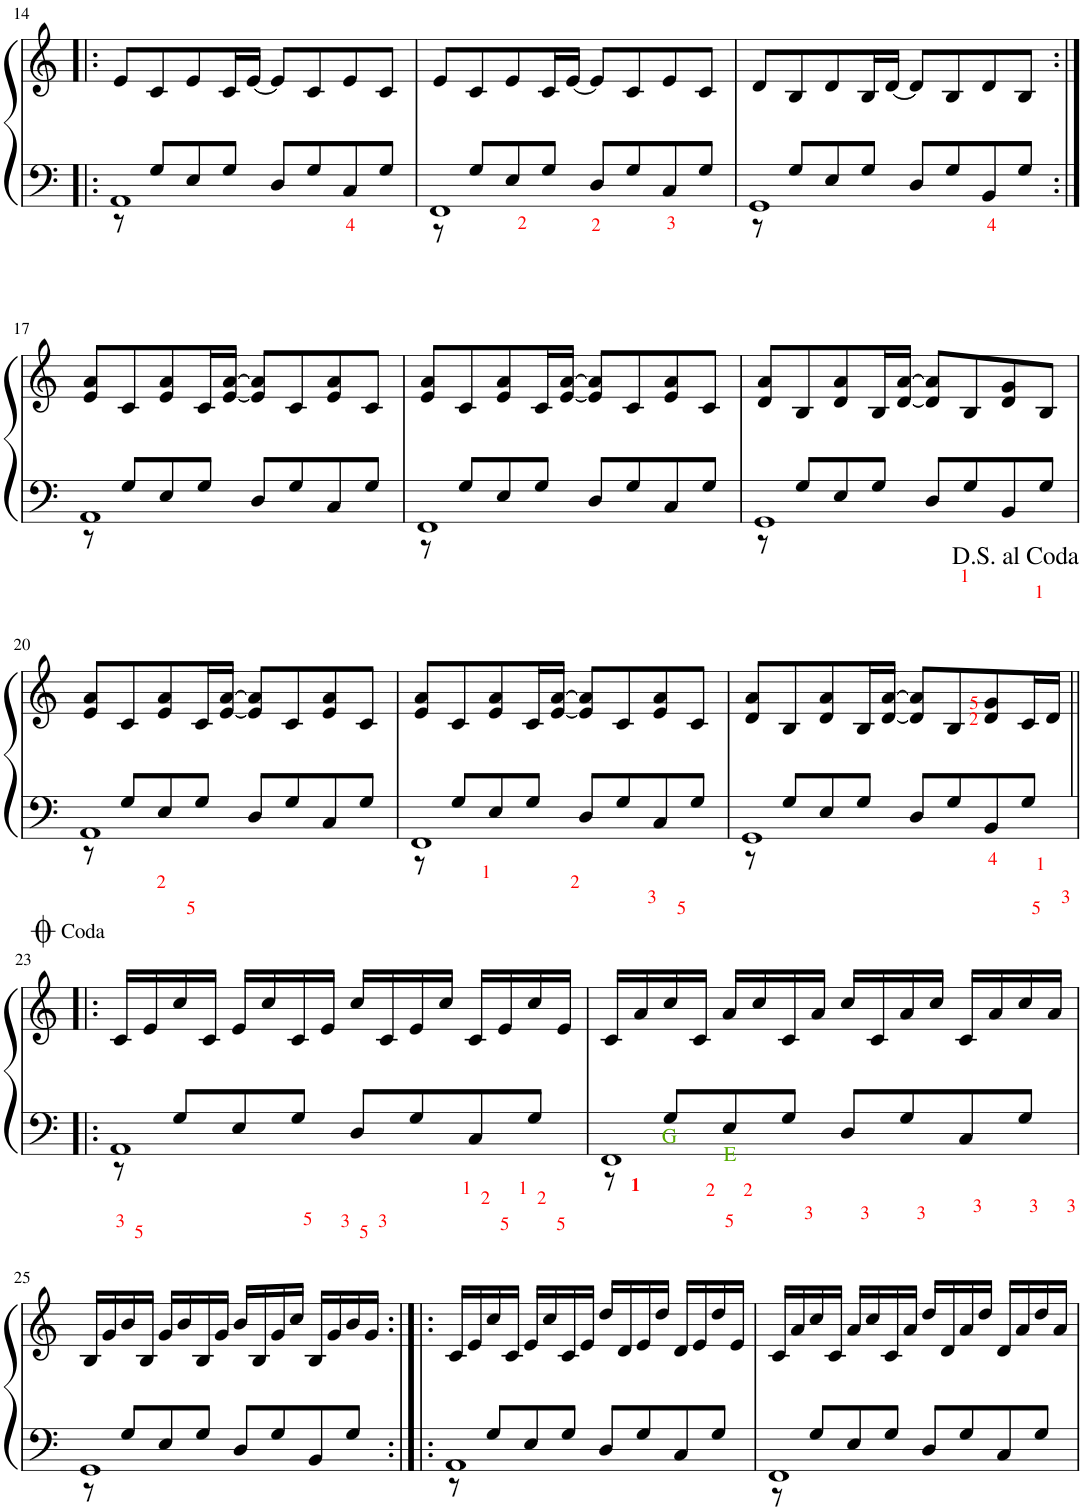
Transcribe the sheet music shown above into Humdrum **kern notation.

**kern	**kern
*part1	*part1
*staff2	*staff1
*I"Piano	*
*I'Pno.	*
!!LO:PB:g=z
*clefF4	*clefG2
*k[]	*k[]
*M2/2	*M2/2
*met(c)	*met(c)
=14!|:	=14!|:
*^	*
1AA	8r	8e/L
.	8G/L	8c/
.	8E/	8e/
.	8G/J	16c/L
.	.	[16e/JJ
.	8D/L	8e/L]
.	8G/	8c/
.	8C/	8e/
.	8G/J	8c/J
=15	=15	=15
1FF	8r	8e/L
.	8G/L	8c/
.	8E</	8e/
.	8G/J	16c/L
.	.	[16e/JJ
.	8D/L	8e/L]
.	8G/	8c/
.	8C/	8e/
.	8G/J	8c/J
=16	=16	=16
1GG	8r	8d/L
.	8G/L	8B/
.	8E/	8d/
.	8G/J	16B/L
.	.	[16d/JJ
.	8D/L	8d/L]
.	8G/	8B/
.	8BB/	8d/
.	8G/J	8B/J
!!LO:LB:g=z
=17:|!	=17:|!	=17:|!
1AA	8r	8e/ 8a/L
.	8G/L	8c/
.	8E/	8e/ 8a/
.	8G/J	16c/L
.	.	[16e/ [16a/JJ
.	8D/L	8e/] 8a/]L
.	8G/	8c/
.	8C/	8e/ 8a/
.	8G/J	8c/J
=18	=18	=18
1FF	8r	8e/ 8a/L
.	8G/L	8c/
.	8E/	8e/ 8a/
.	8G/J	16c/L
.	.	[16e/ [16a/JJ
.	8D/L	8e/] 8a/]L
.	8G/	8c/
.	8C/	8e/ 8a/
.	8G/J	8c/J
=19	=19	=19
1GG	8r	8d/ 8a/L
.	8G/L	8B/
.	8E/	8d/ 8a/
.	8G/J	16B/L
.	.	[16d/ [16a/JJ
.	8D/L	8d/] 8a/]L
.	8G/	8B/
.	8BB/	8d/ 8g/
.	8G/J	8B/J
!!LO:LB:g=z
=20	=20	=20
1AA	8r	8e/ 8a/L
.	8G/L	8c/
.	8E/	8e/ 8a/
.	8G/J	16c/L
.	.	[16e/ [16a/JJ
.	8D/L	8e/] 8a/]L
.	8G/	8c/
.	8C/	8e/ 8a/
.	8G/J	8c/J
=21	=21	=21
1FF	8r	8e/ 8a/L
.	8G/L	8c/
.	8E/	8e/ 8a/
.	8G/J	16c/L
.	.	[16e/ [16a/JJ
.	8D/L	8e/] 8a/]L
.	8G/	8c/
.	8C/	8e/ 8a/
.	8G/J	8c/J
=22	=22	=22
1GG	8r	8d/ 8a/L
.	8G/L	8B/
.	8E/	8d/ 8a/
.	8G/J	16B/L
.	.	[16d/ [16a/JJ
.	8D/L	8d/] 8a/]L
.	8G/	8B/
.	8BB/	8d/ 8g/
.	8G</J	16c/L
.	.	16d/JJ
!!LO:LB:g=z
=23!|:	=23!|:	=23!|:
1AA	8r	16c/LL
.	.	16e/
.	8G/L	16cc/
.	.	16c/JJ
.	8E/	16e/LL
.	.	16cc/
.	8G/J	16c/
.	.	16e/JJ
.	8D/L	16cc/LL
.	.	16c/
.	8G/	16e/
.	.	16cc/JJ
.	8C/	16c/LL
.	.	16e/
.	8G/J	16cc/
.	.	16e/JJ
=24	=24	=24
1FF	8r	16c/LL
.	.	16a/
!	!LO:TX:a:color=#55AA00:t=G	!
.	8G/L	16cc/
.	.	16c/JJ
!	!LO:TX:a:color=#55AA00:t=E	!
.	8E/	16a/LL
.	.	16cc/
.	8G/J	16c/
.	.	16a/JJ
.	8D/L	16cc/LL
.	.	16c/
.	8G/	16a/
.	.	16cc/JJ
.	8C/	16c/LL
.	.	16a/
.	8G/J	16cc/
.	.	16a/JJ
!!LO:LB:g=z
=25	=25	=25
1GG	8r	16B/LL
.	.	16g/
.	8G/L	16b/
.	.	16B/JJ
.	8E/	16g/LL
.	.	16b/
.	8G/J	16B/
.	.	16g/JJ
.	8D/L	16b/LL
.	.	16B/
.	8G/	16g/
.	.	16cc/JJ
.	8BB/	16B/LL
.	.	16g/
.	8G/J	16b/
.	.	16g/JJ
=26:|!|:	=26:|!|:	=26:|!|:
1AA	8r	16c/LL
.	.	16e/
.	8G/L	16cc/
.	.	16c/JJ
.	8E/	16e/LL
.	.	16cc/
.	8G/J	16c/
.	.	16e/JJ
.	8D/L	16dd/LL
.	.	16d/
.	8G/	16e/
.	.	16dd/JJ
.	8C/	16d/LL
.	.	16e/
.	8G/J	16dd/
.	.	16e/JJ
=27	=27	=27
1FF	8r	16c/LL
.	.	16a/
.	8G/L	16cc/
.	.	16c/JJ
.	8E/	16a/LL
.	.	16cc/
.	8G/J	16c/
.	.	16a/JJ
.	8D/L	16dd/LL
.	.	16d/
.	8G/	16a/
.	.	16dd/JJ
.	8C/	16d/LL
.	.	16a/
.	8G/J	16dd/
.	.	16a/JJ
*v	*v	*
=	=
*-	*-
